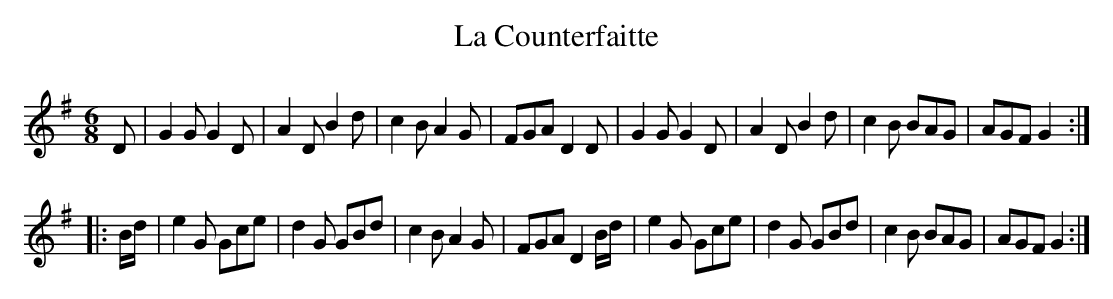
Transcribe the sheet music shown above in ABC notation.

X:1
T:La Counterfaitte
M:6/8
K:G
D|\
G2G G2D| A2D B2d| c2B A2G| FGA D2D|\
G2G G2D| A2D B2d| c2B BAG| AGF G2::
B/d/|\
e2G Gce| d2G GBd| c2B A2G| FGA D2B/d/|\
e2G Gce| d2G GBd| c2B BAG| AGF G2:|
